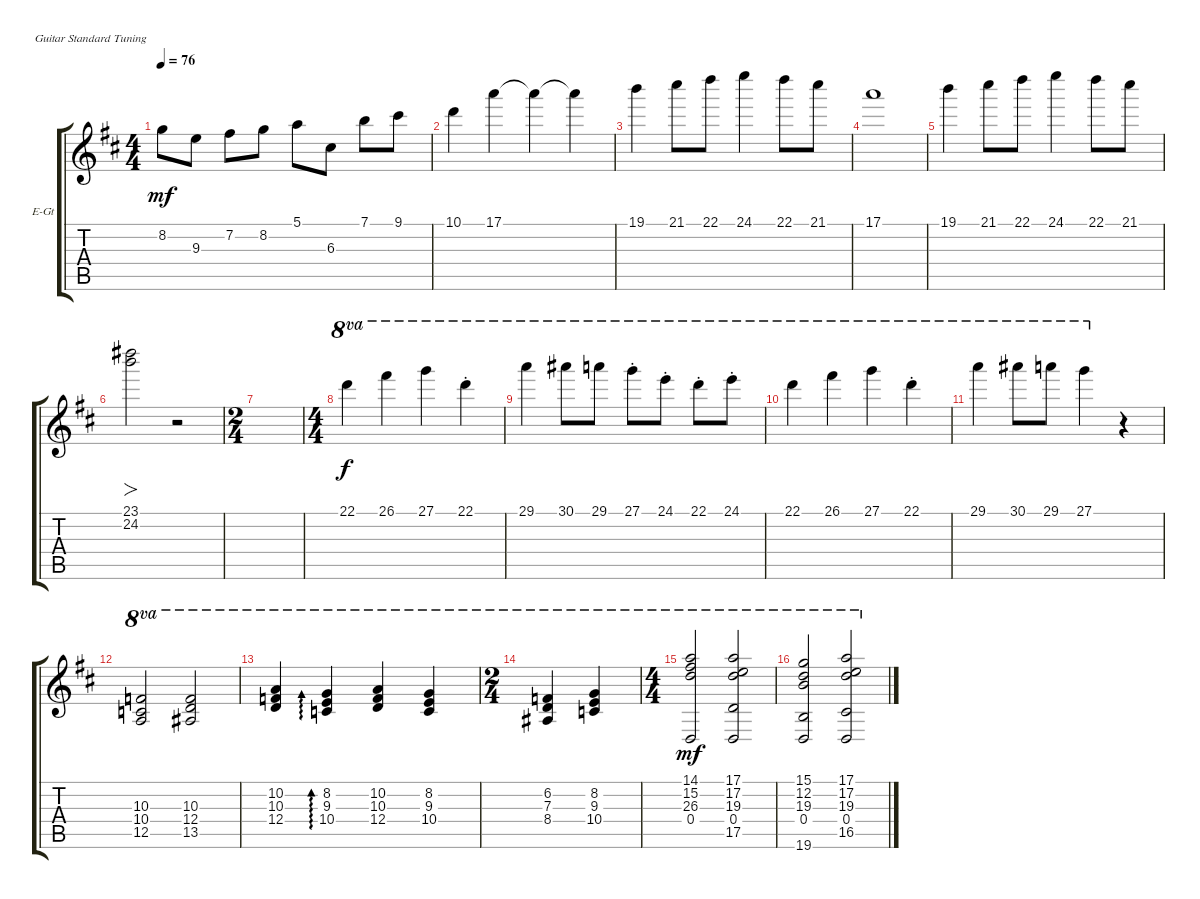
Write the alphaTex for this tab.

\defaultSystemsLayout 4
\bracketExtendMode groupsimilarinstruments
\firstSystemTrackNameOrientation horizontal
\otherSystemsTrackNameOrientation horizontal
\track ("Organ (Banks)" "E-Gt") {instrument electricguitarclean}
\staff {score tabs}
\tuning (E4 B3 G3 D3 A2 E2)
\ts (4 4)
\scale
0.5
\tempo 76
\accidentals auto
\clef g2
\ottava regular
\simile none
\scale
0.333333
\ks d
8.2.8{dy mf} 9.3.8 7.2.8 8.2.8 5.1.8 6.3.8 7.1.8 9.1.8 |
\scale
0.5
\scale
0.333333 10.1.4 17.1.4 17.1{t}.4 17.1{t}.4 |
\scale
0.5
\scale
0.333333 19.1.4 21.1.8 22.1.8 24.1.4 22.1.8 21.1.8 |
\scale
0.5
\scale
0.333333 17.1.1 |
\scale
0.434211
\scale
0.333333 19.1.4 21.1.8 22.1.8 24.1.4 22.1.8 21.1.8 |
\scale
0.565789
\scale
0.185629 (23.1 24.2).2{fo} r.2 |
\ts (2 4)
\scale
0.517143
\scale
0.407186 |
\ts (4 4)
\scale
0.482857
\scale
0.407186 22.1.4{ot 8va dy f} 26.1.4{ot 8va} 27.1.4{ot 8va} 22.1{st}.4{ot 8va} |
\scale
0.5
\scale
0.333333 29.1.4{ot 8va} 30.1.8{ot 8va} 29.1.8{ot 8va} 27.1{st}.8{ot 8va} 24.1{st}.8{ot 8va} 22.1{st}.8{ot 8va} 24.1{st}.8{ot 8va} |
\scale
0.5
\scale
0.333333 22.1.4{ot 8va} 26.1.4{ot 8va} 27.1.4{ot 8va} 22.1{st}.4{ot 8va} |
\scale
0.561644
\scale
0.333333 29.1.4{ot 8va} 30.1.8{ot 8va} 29.1.8{ot 8va} 27.1.4{ot 8va} r.4 |
\scale
0.438356
\scale
0.238462 (12.5 10.4 10.3).2{ot 8va} (13.5 12.4 10.3).2{ot 8va} |
\scale
0.408551
\scale
0.238462 (12.4 10.3 10.2).4{ot 8va} (10.4 9.3 8.2).4{ad 0 ot 8va} (12.4 10.3 10.2).4{ot 8va} (10.4 9.3 8.2).4{ot 8va} |
\ts (2 4)
\scale
0.591449
\scale
0.523077 (8.4 7.3 6.2).4{ot 8va} (10.4 9.3 8.2).4{ot 8va} |
\ts (4 4)
\scale
0.561462
\scale
0.523077 (14.1 15.2 26.3 0.4).2{ot 8va dy mf} (17.1 17.2 19.3 17.5 0.4).2{ot 8va} |
\scale
0.438538
\scale
0.238462 (15.1 12.2 19.3 19.6 0.4).2{ot 8va} (17.1 17.2 19.3 16.5 0.4).2{ot 8va}
